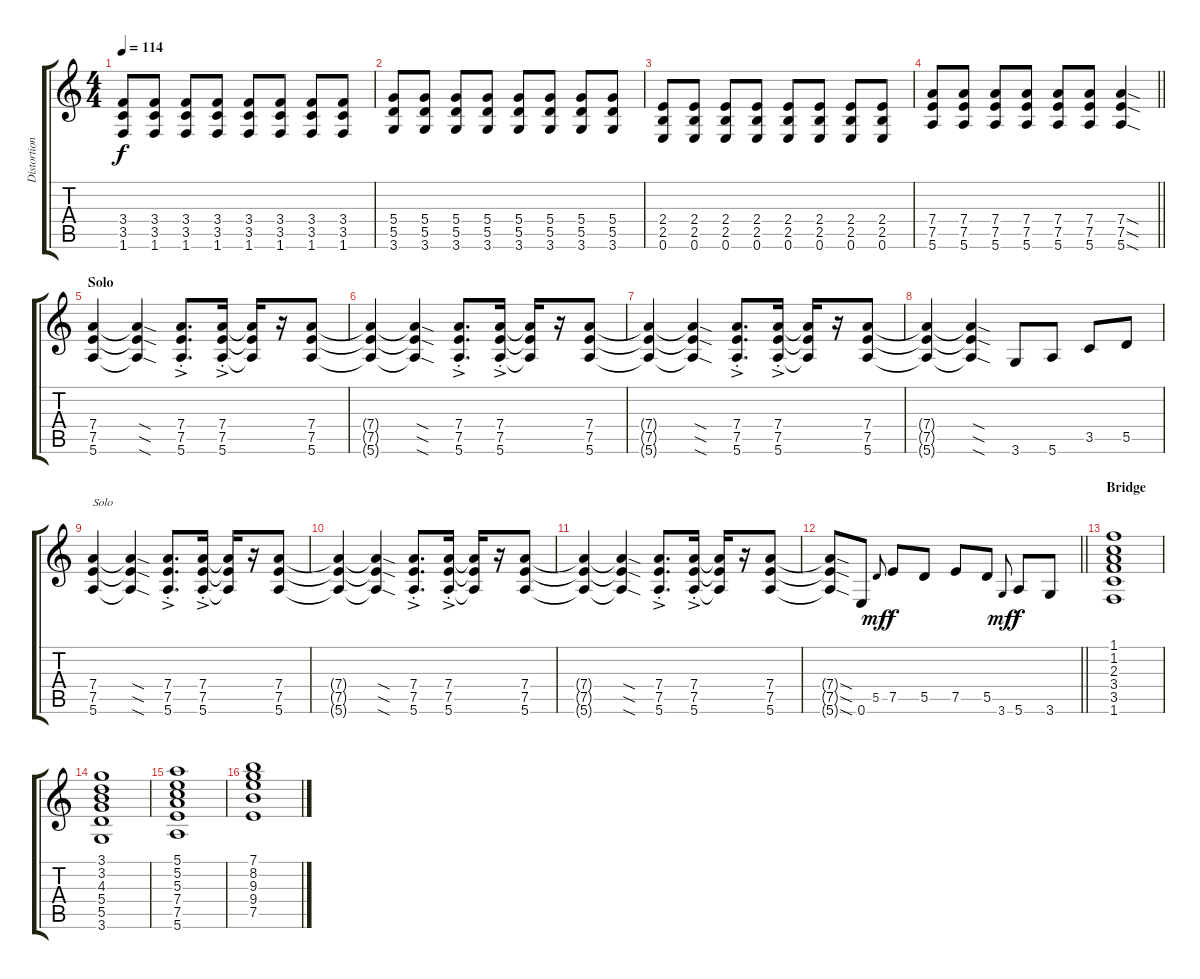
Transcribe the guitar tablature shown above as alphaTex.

\track ("Distortion 1" "Distortion") {instrument distortionguitar}
\staff {score tabs}
\tuning (E4 B3 G3 D3 A2 E2) {hide}
\ts (4 4)
\tempo 114
\clef g2
\ks c
(3.4 3.5 1.6).8{dy f} (3.4 3.5 1.6).8 (3.4 3.5 1.6).8 (3.4 3.5 1.6).8 (3.4 3.5 1.6).8 (3.4 3.5 1.6).8 (3.4 3.5 1.6).8 (3.4 3.5 1.6).8 |
(5.4 5.5 3.6).8 (5.4 5.5 3.6).8 (5.4 5.5 3.6).8 (5.4 5.5 3.6).8 (5.4 5.5 3.6).8 (5.4 5.5 3.6).8 (5.4 5.5 3.6).8 (5.4 5.5 3.6).8 |
(2.4 2.5 0.6).8 (2.4 2.5 0.6).8 (2.4 2.5 0.6).8 (2.4 2.5 0.6).8 (2.4 2.5 0.6).8 (2.4 2.5 0.6).8 (2.4 2.5 0.6).8 (2.4 2.5 0.6).8 |
\barLineRight lightlight
(7.4 7.5 5.6).8 (7.4 7.5 5.6).8 (7.4 7.5 5.6).8 (7.4 7.5 5.6).8 (7.4 7.5 5.6).8 (7.4 7.5 5.6).8 (7.4{sod} 7.5{sod} 5.6{sod}).4 |
\section ("" "Solo")
(7.4 7.5 5.6).4 (7.4{sod t} 7.5{sod t} 5.6{sod t}).4 (7.4{ac st} 7.5{ac st} 5.6{ac st}).8{d} (7.4{ac st} 7.5{ac st} 5.6{ac st}).16 (7.4{t} 7.5{t} 5.6{t}).16 r.16 (7.4 7.5 5.6).8 |
(7.4{t} 7.5{t} 5.6{t}).4 (7.4{sod t} 7.5{sod t} 5.6{sod t}).4 (7.4{ac st} 7.5{ac st} 5.6{ac st}).8{d} (7.4{ac st} 7.5{ac st} 5.6{ac st}).16 (7.4{t} 7.5{t} 5.6{t}).16 r.16 (7.4 7.5 5.6).8 |
(7.4{t} 7.5{t} 5.6{t}).4 (7.4{sod t} 7.5{sod t} 5.6{sod t}).4 (7.4{ac st} 7.5{ac st} 5.6{ac st}).8{d} (7.4{ac st} 7.5{ac st} 5.6{ac st}).16 (7.4{t} 7.5{t} 5.6{t}).16 r.16 (7.4 7.5 5.6).8 |
(7.4{t} 7.5{t} 5.6{t}).4 (7.4{sod t} 7.5{sod t} 5.6{sod t}).4 3.6.8 5.6.8 3.5.8 5.5.8 |
(7.4 7.5 5.6).4{txt "Solo"} (7.4{sod t} 7.5{sod t} 5.6{sod t}).4 (7.4{ac st} 7.5{ac st} 5.6{ac st}).8{d} (7.4{ac st} 7.5{ac st} 5.6{ac st}).16 (7.4{t} 7.5{t} 5.6{t}).16 r.16 (7.4 7.5 5.6).8 |
(7.4{t} 7.5{t} 5.6{t}).4 (7.4{sod t} 7.5{sod t} 5.6{sod t}).4 (7.4{ac st} 7.5{ac st} 5.6{ac st}).8{d} (7.4{ac st} 7.5{ac st} 5.6{ac st}).16 (7.4{t} 7.5{t} 5.6{t}).16 r.16 (7.4 7.5 5.6).8 |
(7.4{t} 7.5{t} 5.6{t}).4 (7.4{sod t} 7.5{sod t} 5.6{sod t}).4 (7.4{ac st} 7.5{ac st} 5.6{ac st}).8{d} (7.4{ac st} 7.5{ac st} 5.6{ac st}).16 (7.4{t} 7.5{t} 5.6{t}).16 r.16 (7.4 7.5 5.6).8 |
\barLineRight lightlight
(7.4{sod t} 7.5{sod t} 5.6{sod t}).8 0.6.8 5.5.8{gr onbeat dy mf} 7.5.8{dy f} 5.5.8 7.5.8 5.5.8 3.6.8{gr onbeat dy mf} 5.6.8{dy f} 3.6.8 |
\section ("" "Bridge")
(1.1 1.2 2.3 3.4 3.5 1.6).1 |
(3.1 3.2 4.3 5.4 5.5 3.6).1 |
(5.1 5.2 5.3 7.4 7.5 5.6).1 |
(7.1 8.2 9.3 9.4 7.5).1
